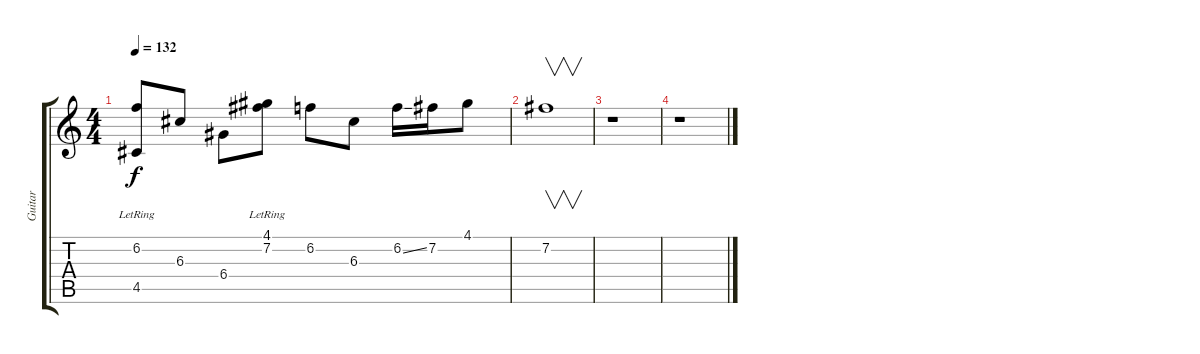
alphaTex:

\track ("Guitar" "Guitar") {instrument acousticguitarnylon}
\staff {score tabs}
\tuning (E4 B3 G3 D3 A2 E2) {hide}
\ts (4 4)
\tempo 132
\clef g2
\ks c
(6.2{lr} 4.5{lr}).8{dy f} 6.3.8 6.4.8 (4.1{lr} 7.2).8 6.2.8 6.3.8 6.2{ss}.16 7.2.16 4.1.8 |
7.2.1{v} |
r.1 |
r.1
